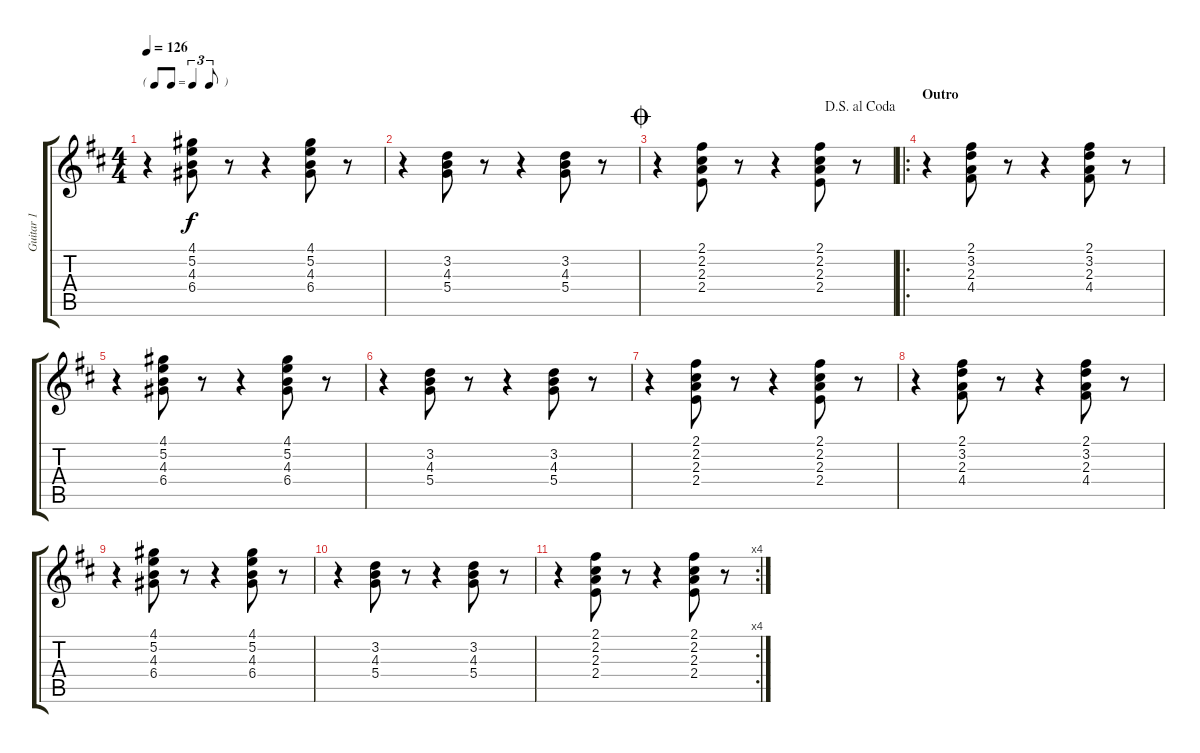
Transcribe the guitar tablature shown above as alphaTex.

\track ("Guitar 1" "Guitar 1") {instrument electricguitarclean}
\staff {score tabs}
\tuning (E4 B3 G3 D3 A2 E2) {hide}
\ts (4 4)
\tf triplet8th
\tempo 126
\clef g2
\ks d
r.4{dy f} (4.1 5.2 4.3 6.4).8 r.8 r.4 (4.1 5.2 4.3 6.4).8 r.8 |
r.4 (3.2 4.3 5.4).8 r.8 r.4 (3.2 4.3 5.4).8 r.8 |
\jump coda
\jump dalsegnoalcoda
r.4 (2.1 2.2 2.3 2.4).8 r.8 r.4 (2.1 2.2 2.3 2.4).8 r.8 |
\ro
\section ("" "Outro")
r.4 (2.1 3.2 2.3 4.4).8 r.8 r.4 (2.1 3.2 2.3 4.4).8 r.8 |
r.4 (4.1 5.2 4.3 6.4).8 r.8 r.4 (4.1 5.2 4.3 6.4).8 r.8 |
r.4 (3.2 4.3 5.4).8 r.8 r.4 (3.2 4.3 5.4).8 r.8 |
r.4 (2.1 2.2 2.3 2.4).8 r.8 r.4 (2.1 2.2 2.3 2.4).8 r.8 |
r.4 (2.1 3.2 2.3 4.4).8 r.8 r.4 (2.1 3.2 2.3 4.4).8 r.8 |
r.4 (4.1 5.2 4.3 6.4).8 r.8 r.4 (4.1 5.2 4.3 6.4).8 r.8 |
r.4 (3.2 4.3 5.4).8 r.8 r.4 (3.2 4.3 5.4).8 r.8 |
\rc 4
r.4 (2.1 2.2 2.3 2.4).8 r.8 r.4 (2.1 2.2 2.3 2.4).8 r.8
